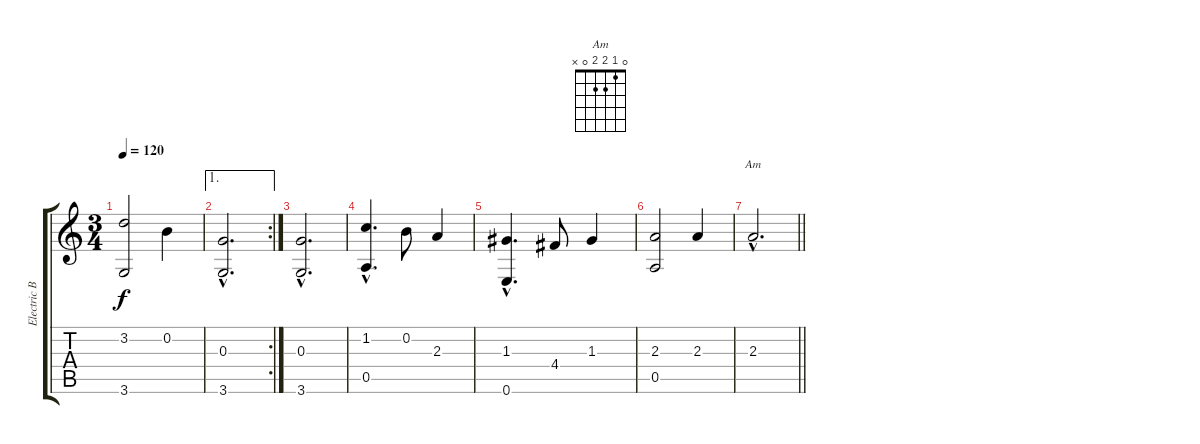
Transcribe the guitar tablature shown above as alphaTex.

\track ("Electric Bass" "Electric B") {instrument electricbassfinger}
\staff {score tabs}
\tuning (E4 B3 G3 D3 A2 E2) {hide}
\chord ("Am" 0 1 2 2 0 x)
\ts (3 4)
\tempo 120
\clef g2
\ks c
(3.2 3.6).2{dy f} 0.2.4 |
\ae 1
\rc 2
(0.3{hac} 3.6{hac}).2{d} |
(0.3{hac} 3.6{hac}).2{d} |
(1.2{hac} 0.5{hac}).4{d} 0.2.8 2.3.4 |
(1.3{hac} 0.6{hac}).4{d} 4.4.8 1.3.4 |
(2.3 0.5).2 2.3.4 |
\barLineRight lightlight
2.3{hac}.2{d ch "Am"}
